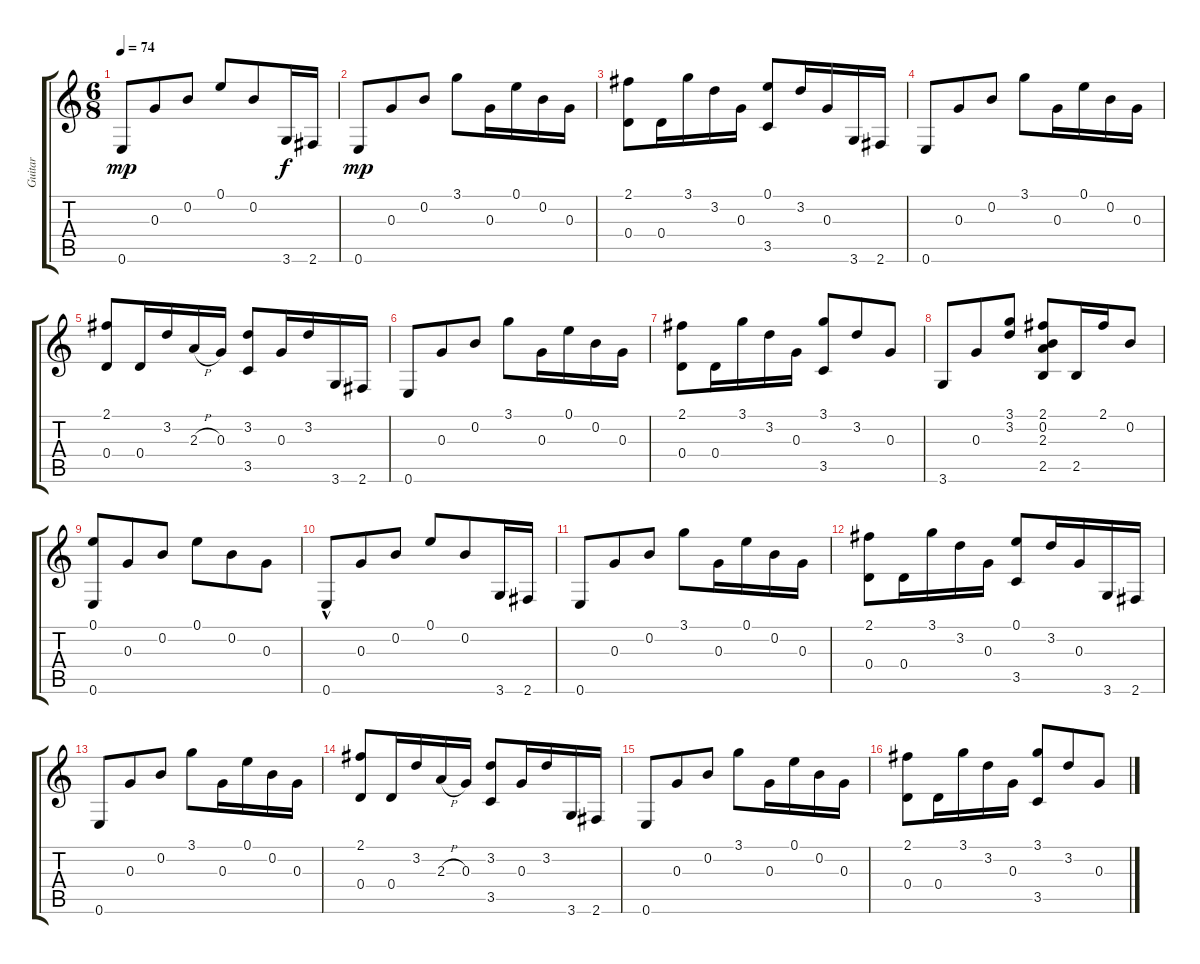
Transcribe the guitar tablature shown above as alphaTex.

\track ("Guitar" "Guitar") {instrument acousticguitarsteel}
\staff {score tabs}
\tuning (E4 B3 G3 D3 A2 E2) {hide}
\ts (6 8)
\tempo 74
\clef g2
\ks c
0.6.8{dy mp} 0.3.8 0.2.8 0.1.8 0.2.8 3.6.16{dy f} 2.6.16 |
0.6.8{dy mp} 0.3.8 0.2.8 3.1.8 0.3.16 0.1.16 0.2.16 0.3.16 |
(2.1 0.4).8 0.4.16 3.1.16 3.2.16 0.3.16 (0.1 3.5).8 3.2.16 0.3.16 3.6.16 2.6.16 |
0.6.8 0.3.8 0.2.8 3.1.8 0.3.16 0.1.16 0.2.16 0.3.16 |
(2.1 0.4).8 0.4.16 3.2.16 2.3{h}.16 0.3.16 (3.2 3.5).8 0.3.16 3.2.16 3.6.16 2.6.16 |
0.6.8 0.3.8 0.2.8 3.1.8 0.3.16 0.1.16 0.2.16 0.3.16 |
(2.1 0.4).8 0.4.16 3.1.16 3.2.16 0.3.16 (3.1 3.5).8 3.2.8 0.3.8 |
3.6.8 0.3.8 (3.1 3.2).8 (2.1 0.2 2.3 2.5).8 2.5.16 2.1.16 0.2.8 |
(0.1 0.6).8 0.3.8 0.2.8 0.1.8 0.2.8 0.3.8 |
0.6{hac}.8 0.3.8 0.2.8 0.1.8 0.2.8 3.6.16 2.6.16 |
0.6.8 0.3.8 0.2.8 3.1.8 0.3.16 0.1.16 0.2.16 0.3.16 |
(2.1 0.4).8 0.4.16 3.1.16 3.2.16 0.3.16 (0.1 3.5).8 3.2.16 0.3.16 3.6.16 2.6.16 |
0.6.8 0.3.8 0.2.8 3.1.8 0.3.16 0.1.16 0.2.16 0.3.16 |
(2.1 0.4).8 0.4.16 3.2.16 2.3{h}.16 0.3.16 (3.2 3.5).8 0.3.16 3.2.16 3.6.16 2.6.16 |
0.6.8 0.3.8 0.2.8 3.1.8 0.3.16 0.1.16 0.2.16 0.3.16 |
(2.1 0.4).8 0.4.16 3.1.16 3.2.16 0.3.16 (3.1 3.5).8 3.2.8 0.3.8
